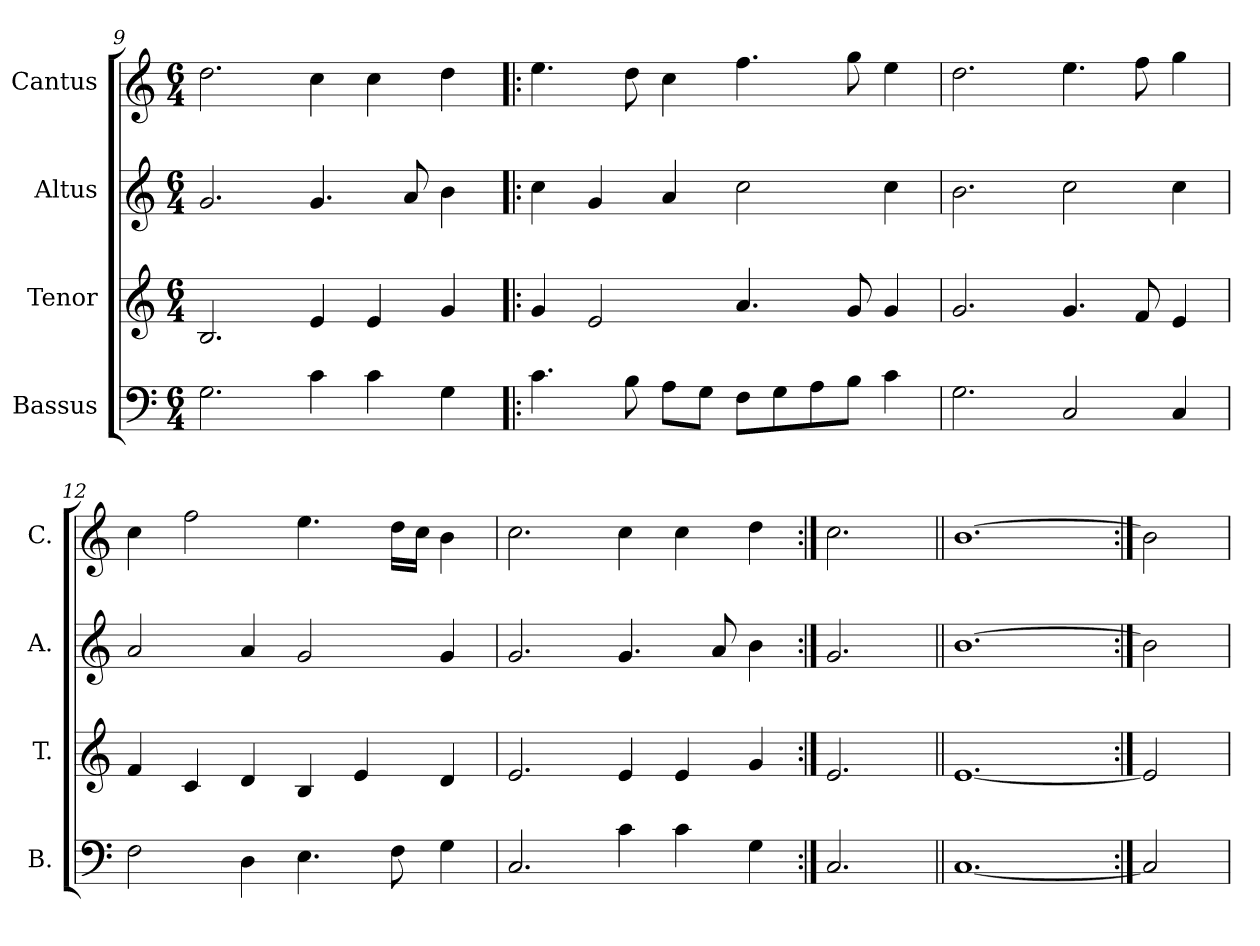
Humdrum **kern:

**kern	**kern	**kern	**kern
*part4	*part3	*part2	*part1
*staff4	*staff3	*staff2	*staff1
*I"Bassus	*I"Tenor	*I"Altus	*I"Cantus
*I'B.	*I'T.	*I'A.	*I'C.
*clefF4	*clefG2	*clefG2	*clefG2
*k[]	*k[]	*k[]	*k[]
*C:	*C:	*C:	*C:
*M6/4	*M6/4	*M6/4	*M6/4
=9	=9	=9	=9
2.G\	2.B/	2.g/	2.dd\
4c\	4e/	4.g/	4cc\
4c\	4e/	.	4cc\
.	.	8a/	.
4G\	4g/	4b\	4dd\
=10!|:	=10!|:	=10!|:	=10!|:
4.c\	4g/	4cc\	4.ee\
.	2e/	4g/	.
8B\	.	.	8dd\
8A\L	.	4a/	4cc\
8G\J	.	.	.
8F\L	4.a/	2cc\	4.ff\
8G\	.	.	.
8A\	.	.	.
8B\J	8g/	.	8gg\
4c\	4g/	4cc\	4ee\
=11	=11	=11	=11
2.G\	2.g/	2.b\	2.dd\
2C/	4.g/	2cc\	4.ee\
.	8f/	.	8ff\
4C/	4e/	4cc\	4gg\
=12	=12	=12	=12
2F\	4f/	2a/	4cc\
.	4c/	.	2ff\
4D\	4d/	4a/	.
4.E\	4B/	2g/	4.ee\
.	4e/	.	.
8F\	.	.	16dd\LL
.	.	.	16cc\JJ
4G\	4d/	4g/	4b\
=13	=13	=13	=13
2.C/	2.e/	2.g/	2.cc\
4c\	4e/	4.g/	4cc\
4c\	4e/	.	4cc\
.	.	8a/	.
4G\	4g/	4b\	4dd\
=14:|!	=14:|!	=14:|!	=14:|!
2.C/	2.e/	2.g/	2.cc\
=15||	=15||	=15||	=15||
[1.C/	[1.e/	[1.b\	[1.b\
=16:|!	=16:|!	=16:|!	=16:|!
2C/]	2e/]	2b\]	2b\]
=	=	=	=
*-	*-	*-	*-
